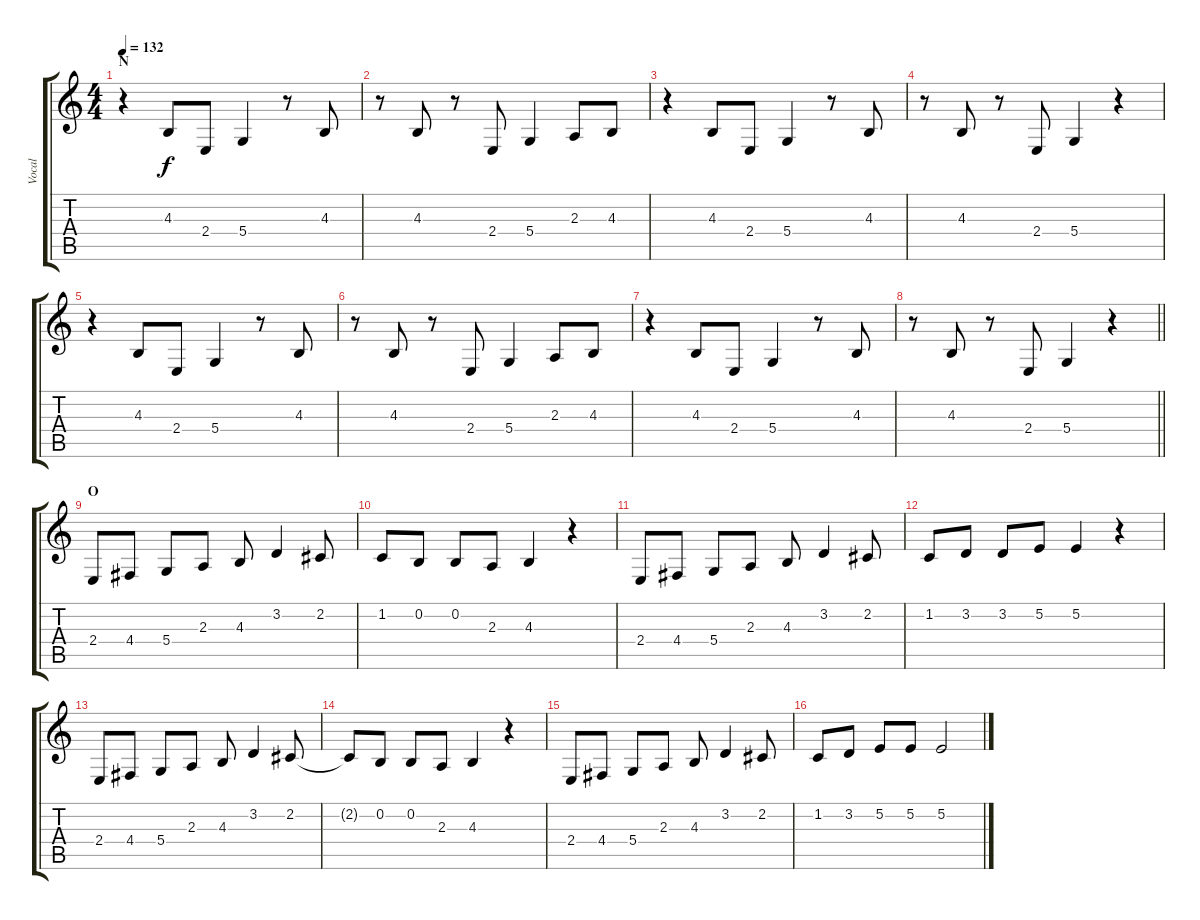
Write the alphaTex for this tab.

\track ("Vocal" "Vocal") {instrument baritonesax}
\staff {score tabs}
\tuning (E4 B3 G3 D3 A2 E2) {hide}
\ts (4 4)
\section ("" "N")
\tempo 132
\clef g2
\ks c
r.4{dy f} 4.3.8 2.4.8 5.4.4 r.8 4.3.8 |
r.8 4.3.8 r.8 2.4.8 5.4.4 2.3.8 4.3.8 |
r.4 4.3.8 2.4.8 5.4.4 r.8 4.3.8 |
r.8 4.3.8 r.8 2.4.8 5.4.4 r.4 |
r.4 4.3.8 2.4.8 5.4.4 r.8 4.3.8 |
r.8 4.3.8 r.8 2.4.8 5.4.4 2.3.8 4.3.8 |
r.4 4.3.8 2.4.8 5.4.4 r.8 4.3.8 |
\barLineRight lightlight
r.8 4.3.8 r.8 2.4.8 5.4.4 r.4 |
\section ("" "O")
2.4.8 4.4.8 5.4.8 2.3.8 4.3.8 3.2.4 2.2.8 |
1.2.8 0.2.8 0.2.8 2.3.8 4.3.4 r.4 |
2.4.8 4.4.8 5.4.8 2.3.8 4.3.8 3.2.4 2.2.8 |
1.2.8 3.2.8 3.2.8 5.2.8 5.2.4 r.4 |
2.4.8 4.4.8 5.4.8 2.3.8 4.3.8 3.2.4 2.2.8 |
2.2{t}.8 0.2.8 0.2.8 2.3.8 4.3.4 r.4 |
2.4.8 4.4.8 5.4.8 2.3.8 4.3.8 3.2.4 2.2.8 |
1.2.8 3.2.8 5.2.8 5.2.8 5.2.2
